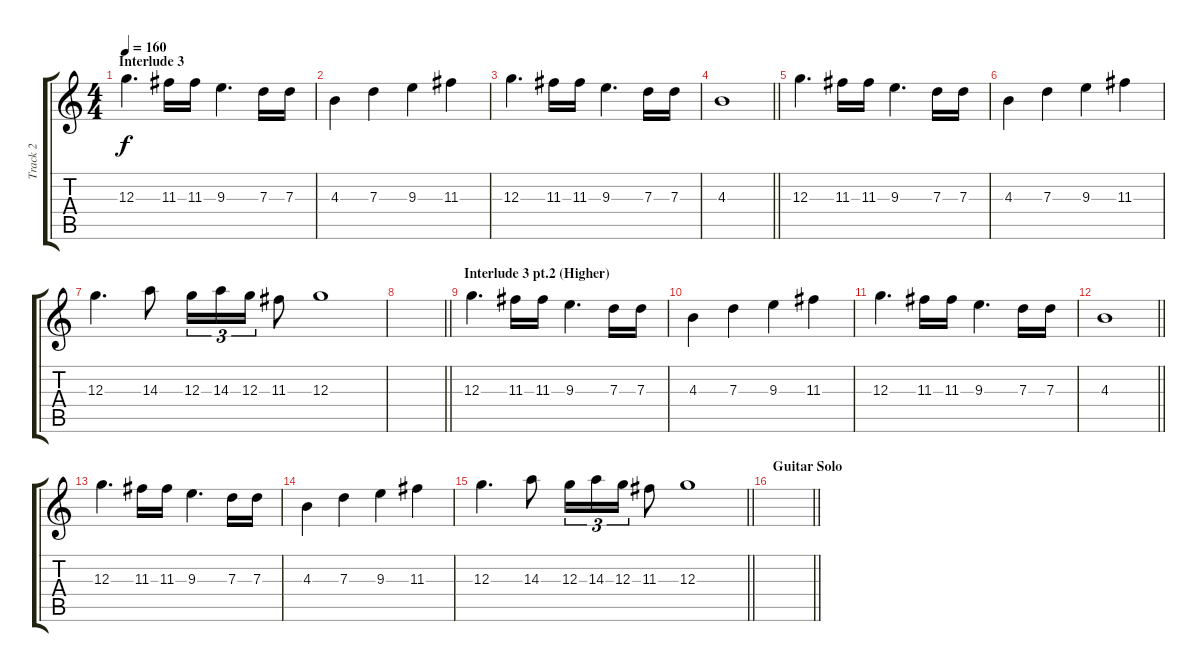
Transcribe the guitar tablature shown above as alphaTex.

\track ("Track 2" "Track 2") {instrument distortionguitar}
\staff {score tabs}
\tuning (E4 B3 G3 D3 A2 E2) {hide}
\ts (4 4)
\section ("" "Interlude 3")
\tempo 160
\clef g2
\ks c
12.3.4{d dy f} 11.3.16 11.3.16 9.3.4{d} 7.3.16 7.3.16 |
4.3.4 7.3.4 9.3.4 11.3.4 |
12.3.4{d} 11.3.16 11.3.16 9.3.4{d} 7.3.16 7.3.16 |
\barLineRight lightlight
4.3.1 |
12.3.4{d} 11.3.16 11.3.16 9.3.4{d} 7.3.16 7.3.16 |
4.3.4 7.3.4 9.3.4 11.3.4 |
12.3.4{d} 14.3.8 12.3.16{tu (3 2)} 14.3.16{tu (3 2)} 12.3.16{tu (3 2)} 11.3.8 12.3.1 |
\barLineRight lightlight
|
\section ("" "Interlude 3 pt.2 (Higher)")
12.3.4{d} 11.3.16 11.3.16 9.3.4{d} 7.3.16 7.3.16 |
4.3.4 7.3.4 9.3.4 11.3.4 |
12.3.4{d} 11.3.16 11.3.16 9.3.4{d} 7.3.16 7.3.16 |
\barLineRight lightlight
4.3.1 |
12.3.4{d} 11.3.16 11.3.16 9.3.4{d} 7.3.16 7.3.16 |
4.3.4 7.3.4 9.3.4 11.3.4 |
\barLineRight lightlight
12.3.4{d} 14.3.8 12.3.16{tu (3 2)} 14.3.16{tu (3 2)} 12.3.16{tu (3 2)} 11.3.8 12.3.1 |
\section ("" "Guitar Solo")
\barLineRight lightlight
